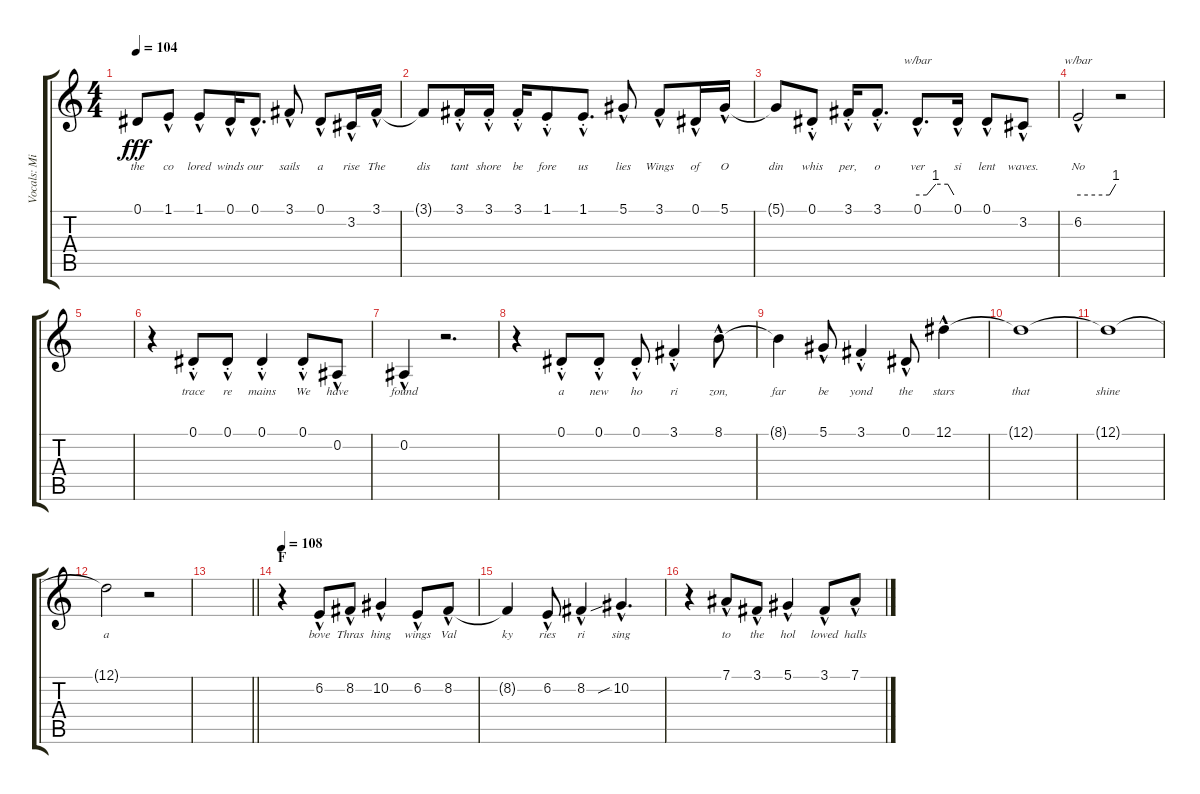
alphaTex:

\track ("Vocals: Midnight" "Vocals: Mi") {instrument lead2sawtooth}
\staff {score tabs}
\tuning (Eb4 Bb3 Gb3 Db3 Ab2 Eb2) {hide}
\ts (4 4)
\tempo 104
\clef g2
\ks c
0.1{t}.8{lyrics (0 "the") lyrics (1 "") lyrics (2 "") lyrics (3 "") lyrics (4 "") dy fff} 1.1{hac}.8{lyrics (0 "co") lyrics (1 "") lyrics (2 "") lyrics (3 "") lyrics (4 "")} 1.1{hac}.8{lyrics (0 "lored") lyrics (1 "") lyrics (2 "") lyrics (3 "") lyrics (4 "")} 0.1{hac}.16{lyrics (0 "winds") lyrics (1 "") lyrics (2 "") lyrics (3 "") lyrics (4 "")} 0.1{hac}.8{d lyrics (0 "our") lyrics (1 "") lyrics (2 "") lyrics (3 "") lyrics (4 "")} 3.1{hac}.8{lyrics (0 "sails") lyrics (1 "") lyrics (2 "") lyrics (3 "") lyrics (4 "")} 0.1{hac}.8{lyrics (0 "a") lyrics (1 "") lyrics (2 "") lyrics (3 "") lyrics (4 "")} 3.2{hac}.16{lyrics (0 "rise") lyrics (1 "") lyrics (2 "") lyrics (3 "") lyrics (4 "")} 3.1{hac}.16{lyrics (0 "The") lyrics (1 "") lyrics (2 "") lyrics (3 "") lyrics (4 "")} |
3.1{t}.8{lyrics (0 "dis") lyrics (1 "") lyrics (2 "") lyrics (3 "") lyrics (4 "")} 3.1{hac st}.16{lyrics (0 "tant") lyrics (1 "") lyrics (2 "") lyrics (3 "") lyrics (4 "")} 3.1{hac st}.16{lyrics (0 "shore") lyrics (1 "") lyrics (2 "") lyrics (3 "") lyrics (4 "")} 3.1{hac st}.16{lyrics (0 "be") lyrics (1 "") lyrics (2 "") lyrics (3 "") lyrics (4 "")} 1.1{hac st}.8{lyrics (0 "fore") lyrics (1 "") lyrics (2 "") lyrics (3 "") lyrics (4 "")} 1.1{hac st}.8{d lyrics (0 "us") lyrics (1 "") lyrics (2 "") lyrics (3 "") lyrics (4 "")} 5.1{hac}.8{lyrics (0 "lies") lyrics (1 "") lyrics (2 "") lyrics (3 "") lyrics (4 "")} 3.1{hac}.8{lyrics (0 "Wings") lyrics (1 "") lyrics (2 "") lyrics (3 "") lyrics (4 "")} 0.1{hac}.16{lyrics (0 "of") lyrics (1 "") lyrics (2 "") lyrics (3 "") lyrics (4 "")} 5.1{hac}.16{lyrics (0 "O") lyrics (1 "") lyrics (2 "") lyrics (3 "") lyrics (4 "")} |
5.1{t}.8{lyrics (0 "din") lyrics (1 "") lyrics (2 "") lyrics (3 "") lyrics (4 "")} 0.1{hac st}.8{lyrics (0 "whis") lyrics (1 "") lyrics (2 "") lyrics (3 "") lyrics (4 "")} 3.1{hac st}.16{lyrics (0 "per,") lyrics (1 "") lyrics (2 "") lyrics (3 "") lyrics (4 "")} 3.1{hac st}.8{d lyrics (0 "o") lyrics (1 "") lyrics (2 "") lyrics (3 "") lyrics (4 "")} 0.1{hac}.8{d tbe (custom default 0 0 15 0 30 4 50 4 60 0) lyrics (0 "ver") lyrics (1 "") lyrics (2 "") lyrics (3 "") lyrics (4 "")} 0.1{hac}.16{lyrics (0 "si") lyrics (1 "") lyrics (2 "") lyrics (3 "") lyrics (4 "")} 0.1{hac}.8{lyrics (0 "lent") lyrics (1 "") lyrics (2 "") lyrics (3 "") lyrics (4 "")} 3.2{hac}.8{lyrics (0 "waves.") lyrics (1 "") lyrics (2 "") lyrics (3 "") lyrics (4 "")} |
6.2{hac}.2{tbe (custom default 0 0 50 0 60 4) lyrics (0 "No") lyrics (1 "") lyrics (2 "") lyrics (3 "") lyrics (4 "")} r.2 |
|
r.4 0.1{hac st}.8{lyrics (0 "trace") lyrics (1 "") lyrics (2 "") lyrics (3 "") lyrics (4 "")} 0.1{hac st}.8{lyrics (0 "re") lyrics (1 "") lyrics (2 "") lyrics (3 "") lyrics (4 "")} 0.1{hac st}.4{lyrics (0 "mains") lyrics (1 "") lyrics (2 "") lyrics (3 "") lyrics (4 "")} 0.1{hac st}.8{lyrics (0 "We") lyrics (1 "") lyrics (2 "") lyrics (3 "") lyrics (4 "")} 0.2{hac}.8{lyrics (0 "have") lyrics (1 "") lyrics (2 "") lyrics (3 "") lyrics (4 "")} |
0.2{hac}.4{lyrics (0 "found") lyrics (1 "") lyrics (2 "") lyrics (3 "") lyrics (4 "")} r.2{d} |
r.4 0.1{hac st}.8{lyrics (0 "a") lyrics (1 "") lyrics (2 "") lyrics (3 "") lyrics (4 "")} 0.1{hac st}.8{lyrics (0 "new") lyrics (1 "") lyrics (2 "") lyrics (3 "") lyrics (4 "")} 0.1{hac st}.8{lyrics (0 "ho") lyrics (1 "") lyrics (2 "") lyrics (3 "") lyrics (4 "")} 3.1{hac st}.4{lyrics (0 "ri") lyrics (1 "") lyrics (2 "") lyrics (3 "") lyrics (4 "")} 8.1{hac}.8{lyrics (0 "zon,") lyrics (1 "") lyrics (2 "") lyrics (3 "") lyrics (4 "")} |
8.1{t}.4{lyrics (0 "far") lyrics (1 "") lyrics (2 "") lyrics (3 "") lyrics (4 "")} 5.1{hac}.8{lyrics (0 "be") lyrics (1 "") lyrics (2 "") lyrics (3 "") lyrics (4 "")} 3.1{hac st}.4{lyrics (0 "yond") lyrics (1 "") lyrics (2 "") lyrics (3 "") lyrics (4 "")} 0.1{hac}.8{lyrics (0 "the") lyrics (1 "") lyrics (2 "") lyrics (3 "") lyrics (4 "")} 12.1{hac}.4{lyrics (0 "stars") lyrics (1 "") lyrics (2 "") lyrics (3 "") lyrics (4 "") volume 0} |
12.1{t}.1{lyrics (0 "that") lyrics (1 "") lyrics (2 "") lyrics (3 "") lyrics (4 "")} |
12.1{t}.1{lyrics (0 "shine") lyrics (1 "") lyrics (2 "") lyrics (3 "") lyrics (4 "")} |
12.1{t}.2{lyrics (0 "a") lyrics (1 "") lyrics (2 "") lyrics (3 "") lyrics (4 "")} r.2 |
\barLineRight lightlight
|
\section ("" "F")
\tempo 108
r.4{volume 16} 6.2{hac}.8{lyrics (0 "bove") lyrics (1 "") lyrics (2 "") lyrics (3 "") lyrics (4 "")} 8.2{hac}.8{lyrics (0 "Thras") lyrics (1 "") lyrics (2 "") lyrics (3 "") lyrics (4 "")} 10.2{hac}.4{lyrics (0 "hing") lyrics (1 "") lyrics (2 "") lyrics (3 "") lyrics (4 "")} 6.2{hac}.8{lyrics (0 "wings") lyrics (1 "") lyrics (2 "") lyrics (3 "") lyrics (4 "")} 8.2{hac}.8{lyrics (0 "Val") lyrics (1 "") lyrics (2 "") lyrics (3 "") lyrics (4 "")} |
8.2{t}.4{lyrics (0 "ky") lyrics (1 "") lyrics (2 "") lyrics (3 "") lyrics (4 "")} 6.2{hac}.8{lyrics (0 "ries") lyrics (1 "") lyrics (2 "") lyrics (3 "") lyrics (4 "")} 8.2{hac}.4{lyrics (0 "ri") lyrics (1 "") lyrics (2 "") lyrics (3 "") lyrics (4 "")} 10.2{sib hac}.4{d lyrics (0 "sing") lyrics (1 "") lyrics (2 "") lyrics (3 "") lyrics (4 "")} |
r.4 7.1{hac}.8{lyrics (0 "to") lyrics (1 "") lyrics (2 "") lyrics (3 "") lyrics (4 "")} 3.1{hac}.8{lyrics (0 "the") lyrics (1 "") lyrics (2 "") lyrics (3 "") lyrics (4 "")} 5.1{hac}.4{lyrics (0 "hol") lyrics (1 "") lyrics (2 "") lyrics (3 "") lyrics (4 "")} 3.1{hac}.8{lyrics (0 "lowed") lyrics (1 "") lyrics (2 "") lyrics (3 "") lyrics (4 "")} 7.1{hac}.8{lyrics (0 "halls") lyrics (1 "") lyrics (2 "") lyrics (3 "") lyrics (4 "")}
